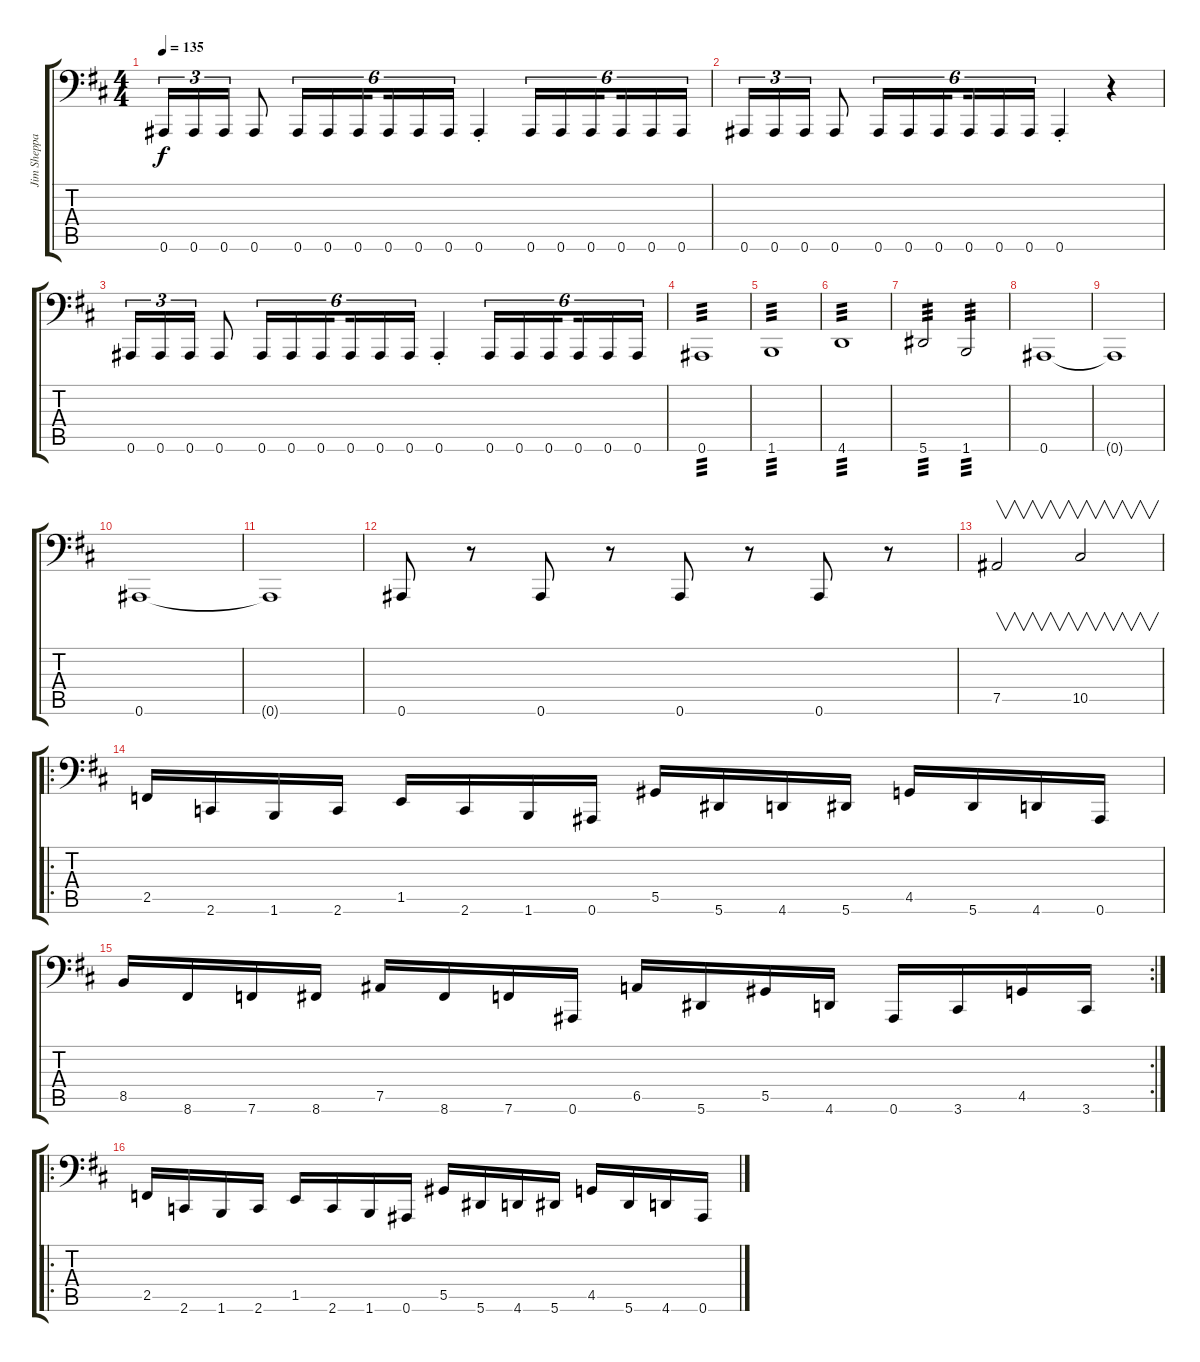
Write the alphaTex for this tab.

\track ("Jim Sheppard" "Jim Sheppa") {instrument electricbassfinger}
\staff {score tabs}
\tuning (B2 Gb2 Db2 Ab1 Eb1 Bb0) {hide}
\ts (4 4)
\tempo 135
\clef f4
\ks d
0.6.16{tu (3 2) dy f} 0.6.16{tu (3 2)} 0.6.16{tu (3 2)} 0.6.8 0.6.16{tu (6 4)} 0.6.16{tu (6 4)} 0.6.16{tu (6 4) beam splitsecondary} 0.6.16{tu (6 4)} 0.6.16{tu (6 4)} 0.6.16{tu (6 4)} 0.6{st}.4 0.6.16{tu (6 4)} 0.6.16{tu (6 4)} 0.6.16{tu (6 4) beam splitsecondary} 0.6.16{tu (6 4)} 0.6.16{tu (6 4)} 0.6.16{tu (6 4)} |
0.6.16{tu (3 2)} 0.6.16{tu (3 2)} 0.6.16{tu (3 2)} 0.6.8 0.6.16{tu (6 4)} 0.6.16{tu (6 4)} 0.6.16{tu (6 4) beam splitsecondary} 0.6.16{tu (6 4)} 0.6.16{tu (6 4)} 0.6.16{tu (6 4)} 0.6{st}.4 r.4 |
0.6.16{tu (3 2)} 0.6.16{tu (3 2)} 0.6.16{tu (3 2)} 0.6.8 0.6.16{tu (6 4)} 0.6.16{tu (6 4)} 0.6.16{tu (6 4) beam splitsecondary} 0.6.16{tu (6 4)} 0.6.16{tu (6 4)} 0.6.16{tu (6 4)} 0.6{st}.4 0.6.16{tu (6 4)} 0.6.16{tu (6 4)} 0.6.16{tu (6 4) beam splitsecondary} 0.6.16{tu (6 4)} 0.6.16{tu (6 4)} 0.6.16{tu (6 4)} |
0.6.1{tp 3} |
1.6.1{tp 3} |
4.6.1{tp 3} |
5.6.2{tp 3} 1.6.2{tp 3} |
0.6.1 |
0.6{t}.1 |
0.6.1 |
0.6{t}.1 |
0.6.8 r.8 0.6.8 r.8 0.6.8 r.8 0.6.8 r.8 |
7.5.2{v} 10.5.2{v} |
\ro
2.5.16 2.6.16 1.6.16 2.6.16 1.5.16 2.6.16 1.6.16 0.6.16 5.5.16 5.6.16 4.6.16 5.6.16 4.5.16 5.6.16 4.6.16 0.6.16 |
\rc 2
8.5.16 8.6.16 7.6.16 8.6.16 7.5.16 8.6.16 7.6.16 0.6.16 6.5.16 5.6.16 5.5.16 4.6.16 0.6.16 3.6.16 4.5.16 3.6.16 |
\ro
2.5.16 2.6.16 1.6.16 2.6.16 1.5.16 2.6.16 1.6.16 0.6.16 5.5.16 5.6.16 4.6.16 5.6.16 4.5.16 5.6.16 4.6.16 0.6.16
